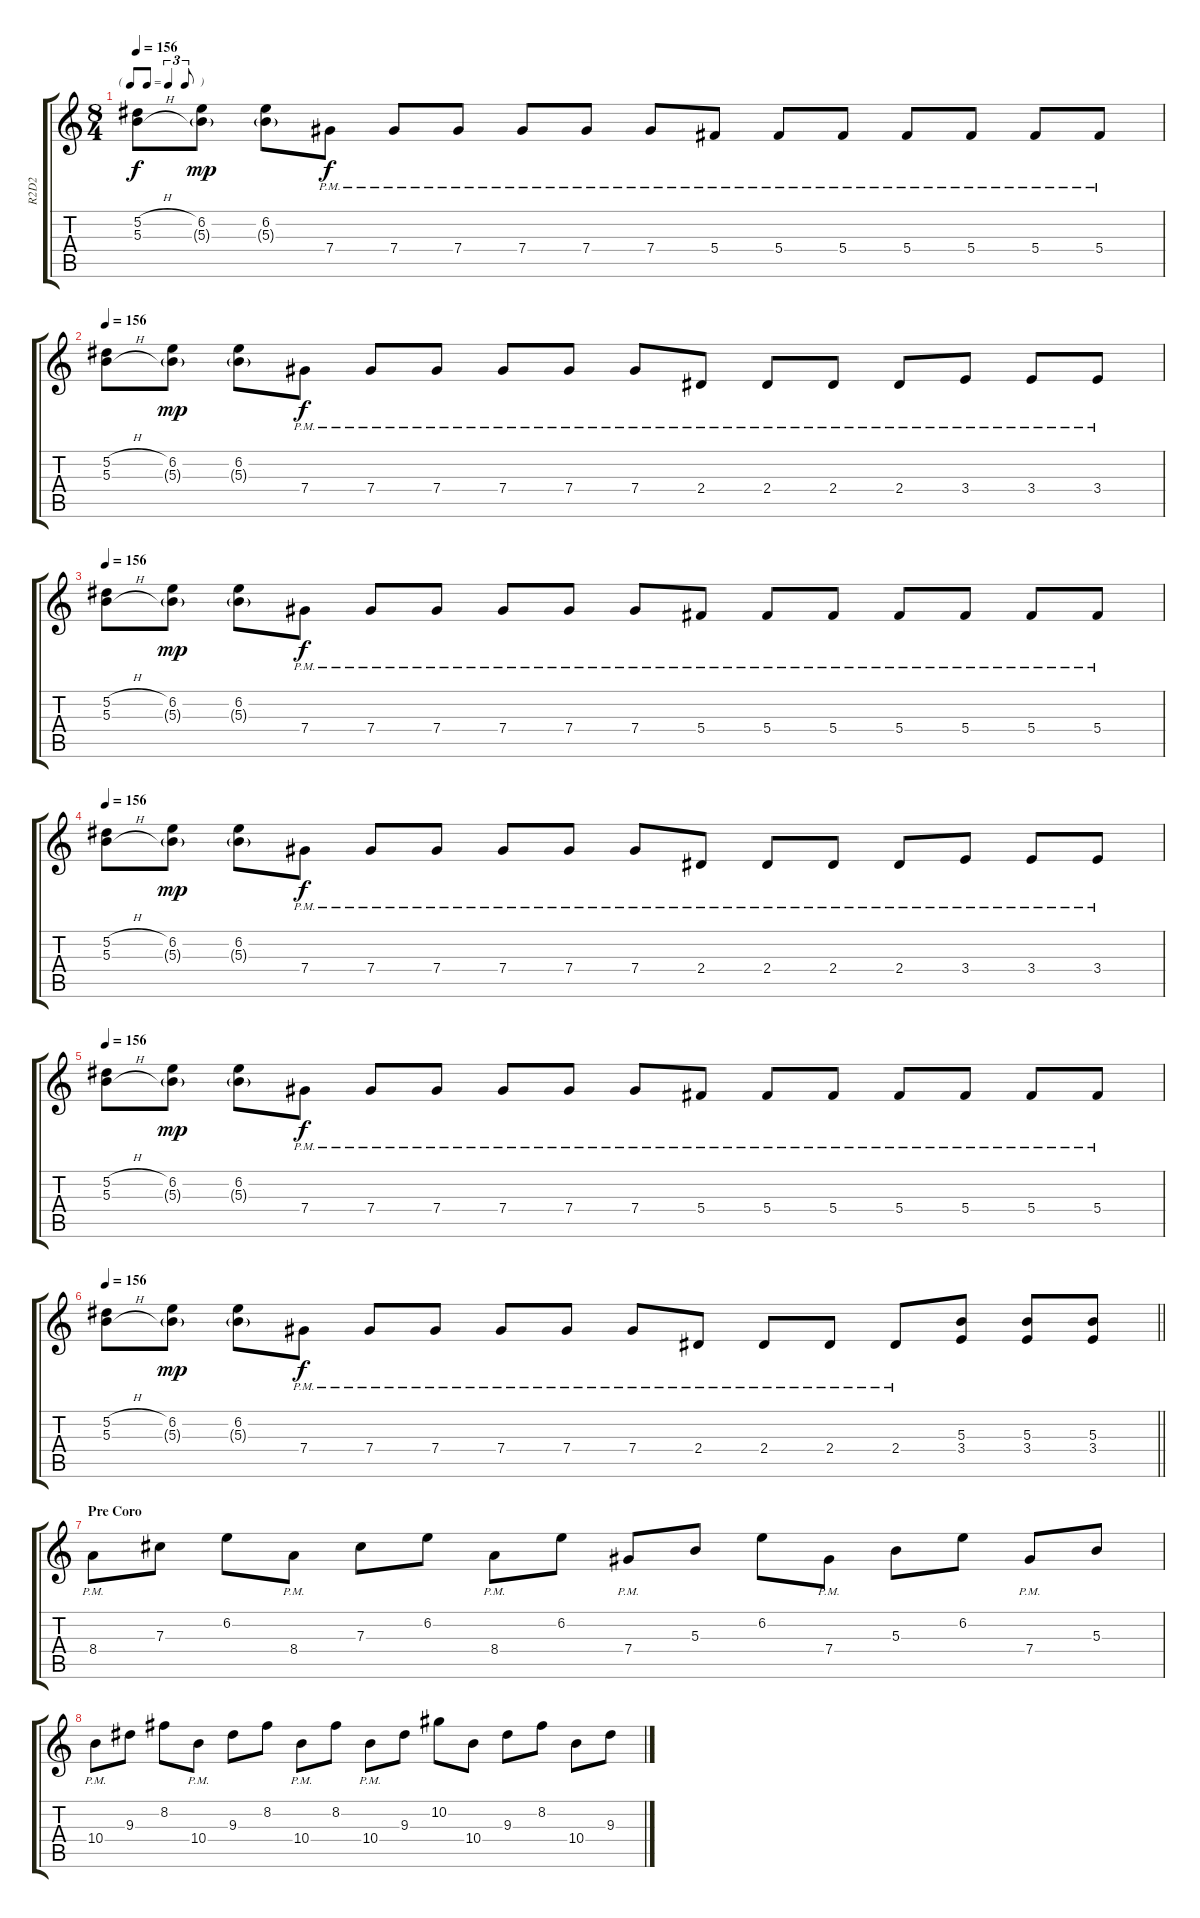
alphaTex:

\track ("R2D2" "R2D2") {instrument acousticguitarsteel}
\staff {score tabs}
\tuning (Eb4 Bb3 Gb3 Db3 Ab2 Eb2) {hide}
\ts (8 4)
\tf triplet8th
\tempo 156
\clef g2
\ks c
(5.2{h} 5.3{h}).8{dy f instrument distortionguitar} (6.2 5.3{g}).8{dy mp} (6.2 5.3{g}).8 7.4{pm}.8{dy f} 7.4{pm}.8 7.4{pm}.8 7.4{pm}.8 7.4{pm}.8 7.4{pm}.8 5.4{pm}.8 5.4{pm}.8 5.4{pm}.8 5.4{pm}.8 5.4{pm}.8 5.4{pm}.8 5.4{pm}.8 |
\tempo 156
(5.2{h} 5.3{h}).8{instrument distortionguitar} (6.2 5.3{g}).8{dy mp} (6.2 5.3{g}).8 7.4{pm}.8{dy f} 7.4{pm}.8 7.4{pm}.8 7.4{pm}.8 7.4{pm}.8 7.4{pm}.8 2.4{pm}.8 2.4{pm}.8 2.4{pm}.8 2.4{pm}.8 3.4{pm}.8 3.4{pm}.8 3.4{pm}.8 |
\tempo 156
(5.2{h} 5.3{h}).8{instrument distortionguitar} (6.2 5.3{g}).8{dy mp} (6.2 5.3{g}).8 7.4{pm}.8{dy f} 7.4{pm}.8 7.4{pm}.8 7.4{pm}.8 7.4{pm}.8 7.4{pm}.8 5.4{pm}.8 5.4{pm}.8 5.4{pm}.8 5.4{pm}.8 5.4{pm}.8 5.4{pm}.8 5.4{pm}.8 |
\tempo 156
(5.2{h} 5.3{h}).8{instrument distortionguitar} (6.2 5.3{g}).8{dy mp} (6.2 5.3{g}).8 7.4{pm}.8{dy f} 7.4{pm}.8 7.4{pm}.8 7.4{pm}.8 7.4{pm}.8 7.4{pm}.8 2.4{pm}.8 2.4{pm}.8 2.4{pm}.8 2.4{pm}.8 3.4{pm}.8 3.4{pm}.8 3.4{pm}.8 |
\tempo 156
(5.2{h} 5.3{h}).8{instrument distortionguitar} (6.2 5.3{g}).8{dy mp} (6.2 5.3{g}).8 7.4{pm}.8{dy f} 7.4{pm}.8 7.4{pm}.8 7.4{pm}.8 7.4{pm}.8 7.4{pm}.8 5.4{pm}.8 5.4{pm}.8 5.4{pm}.8 5.4{pm}.8 5.4{pm}.8 5.4{pm}.8 5.4{pm}.8 |
\tempo 156
\barLineRight lightlight
(5.2{h} 5.3{h}).8{instrument distortionguitar} (6.2 5.3{g}).8{dy mp} (6.2 5.3{g}).8 7.4{pm}.8{dy f} 7.4{pm}.8 7.4{pm}.8 7.4{pm}.8 7.4{pm}.8 7.4{pm}.8 2.4{pm}.8 2.4{pm}.8 2.4{pm}.8 2.4{pm}.8 (5.3 3.4).8 (5.3 3.4).8 (5.3 3.4).8 |
\section ("" "Pre Coro")
8.4{pm}.8 7.3.8 6.2.8 8.4{pm}.8 7.3.8 6.2.8 8.4{pm}.8 6.2.8 7.4{pm}.8 5.3.8 6.2.8 7.4{pm}.8 5.3.8 6.2.8 7.4{pm}.8 5.3.8 |
10.4{pm}.8 9.3.8 8.2.8 10.4{pm}.8 9.3.8 8.2.8 10.4{pm}.8 8.2.8 10.4{pm}.8 9.3.8 10.2.8 10.4.8 9.3.8 8.2.8 10.4.8 9.3.8
